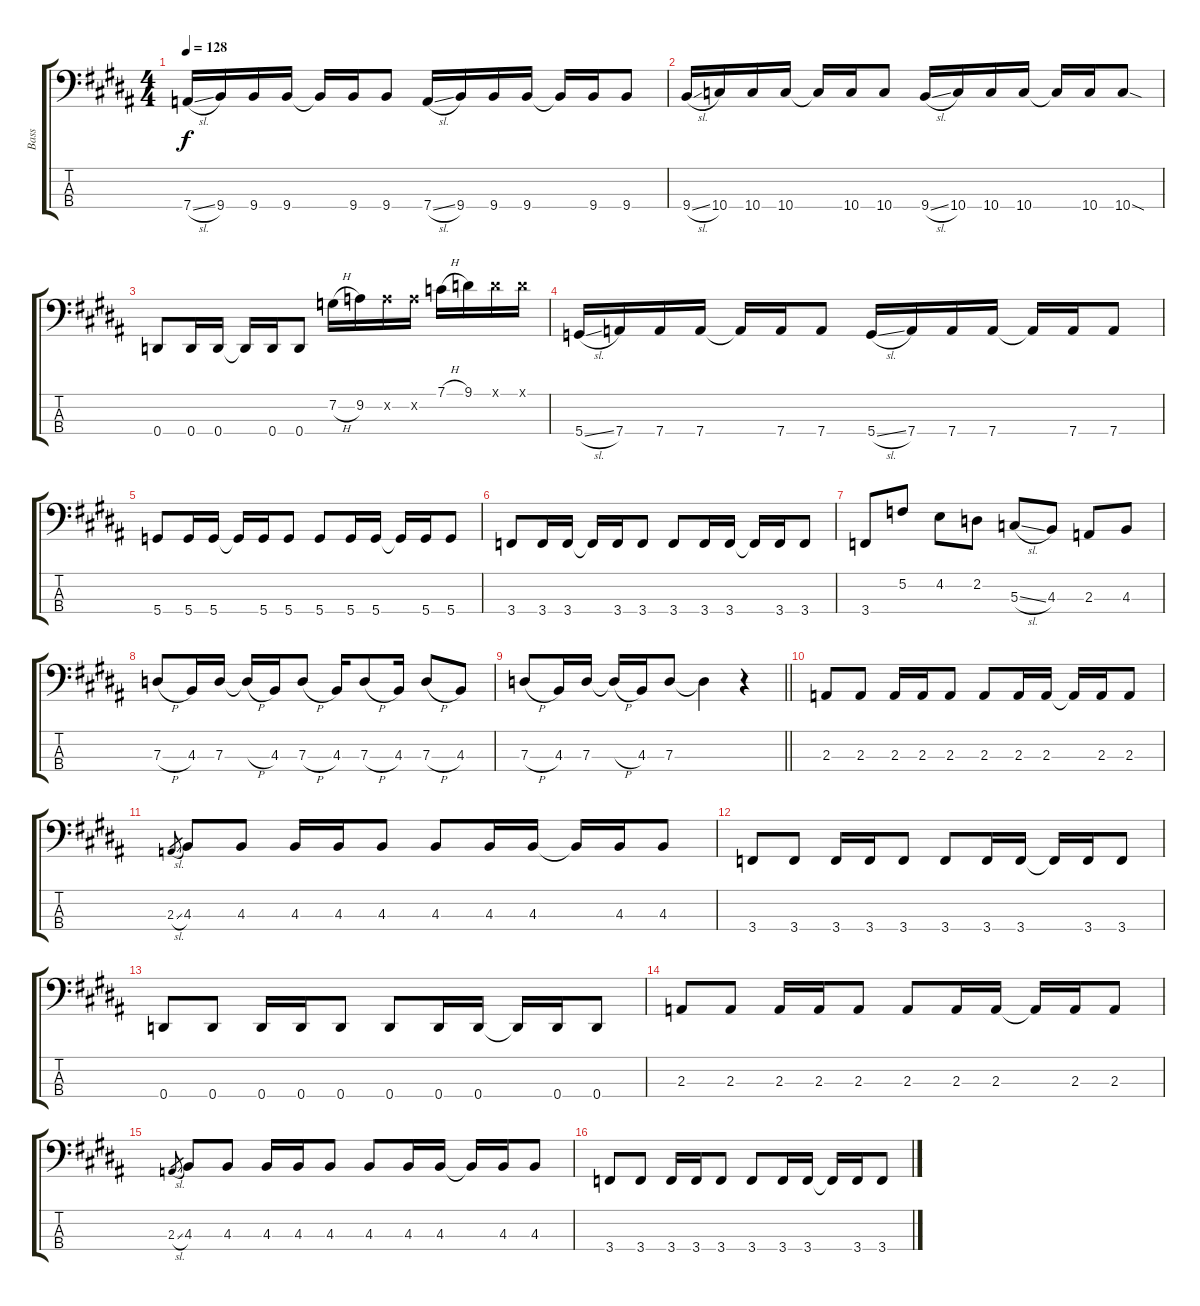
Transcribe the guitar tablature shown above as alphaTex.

\track ("Bass" "Bass") {instrument electricbasspick}
\staff {score tabs}
\tuning (F2 C2 G1 D1) {hide}
\ts (4 4)
\tempo 128
\clef f4
\ks g#minor
7.4{sl}.16{dy f} 9.4.16 9.4.16 9.4.16 9.4{t}.16 9.4.16 9.4.8 7.4{sl}.16 9.4.16 9.4.16 9.4.16 9.4{t}.16 9.4.16 9.4.8 |
9.4{sl}.16 10.4.16 10.4.16 10.4.16 10.4{t}.16 10.4.16 10.4.8 9.4{sl}.16 10.4.16 10.4.16 10.4.16 10.4{t}.16 10.4.16 10.4{sod}.8 |
0.4.8 0.4.16 0.4.16 0.4{t}.16 0.4.16 0.4.8 7.2{h}.16 9.2.16 9.2{x}.16 9.2{x}.16 7.1{h}.16 9.1.16 9.1{x}.16 9.1{x}.16 |
\ks b
5.4{sl}.16 7.4.16 7.4.16 7.4.16 7.4{t}.16 7.4.16 7.4.8 5.4{sl}.16 7.4.16 7.4.16 7.4.16 7.4{t}.16 7.4.16 7.4.8 |
\ks g#minor
5.4.8 5.4.16 5.4.16 5.4{t}.16 5.4.16 5.4.8 5.4.8 5.4.16 5.4.16 5.4{t}.16 5.4.16 5.4.8 |
3.4.8 3.4.16 3.4.16 3.4{t}.16 3.4.16 3.4.8 3.4.8 3.4.16 3.4.16 3.4{t}.16 3.4.16 3.4.8 |
3.4.8 5.2.8 4.2.8 2.2.8 5.3{sl}.8 4.3.8 2.3.8 4.3.8 |
\ks b
7.3{h}.8 4.3.16 7.3.16 7.3{h t}.16 4.3.16 7.3{h}.8 4.3.16 7.3{h}.8 4.3.16 7.3{h}.8 4.3.8 |
\barLineRight lightlight
\ks g#minor
7.3{h}.8 4.3.16 7.3.16 7.3{h t}.16 4.3.16 7.3.8 7.3{t}.4 r.4 |
\section ("" " ")
2.3.8 2.3.8 2.3.16 2.3.16 2.3.8 2.3.8 2.3.16 2.3.16 2.3{t}.16 2.3.16 2.3.8 |
2.3{sl}.8{gr} 4.3.8 4.3.8 4.3.16 4.3.16 4.3.8 4.3.8 4.3.16 4.3.16 4.3{t}.16 4.3.16 4.3.8 |
3.4.8 3.4.8 3.4.16 3.4.16 3.4.8 3.4.8 3.4.16 3.4.16 3.4{t}.16 3.4.16 3.4.8 |
0.4.8 0.4.8 0.4.16 0.4.16 0.4.8 0.4.8 0.4.16 0.4.16 0.4{t}.16 0.4.16 0.4.8 |
2.3.8 2.3.8 2.3.16 2.3.16 2.3.8 2.3.8 2.3.16 2.3.16 2.3{t}.16 2.3.16 2.3.8 |
2.3{sl}.8{gr} 4.3.8 4.3.8 4.3.16 4.3.16 4.3.8 4.3.8 4.3.16 4.3.16 4.3{t}.16 4.3.16 4.3.8 |
3.4.8 3.4.8 3.4.16 3.4.16 3.4.8 3.4.8 3.4.16 3.4.16 3.4{t}.16 3.4.16 3.4.8
